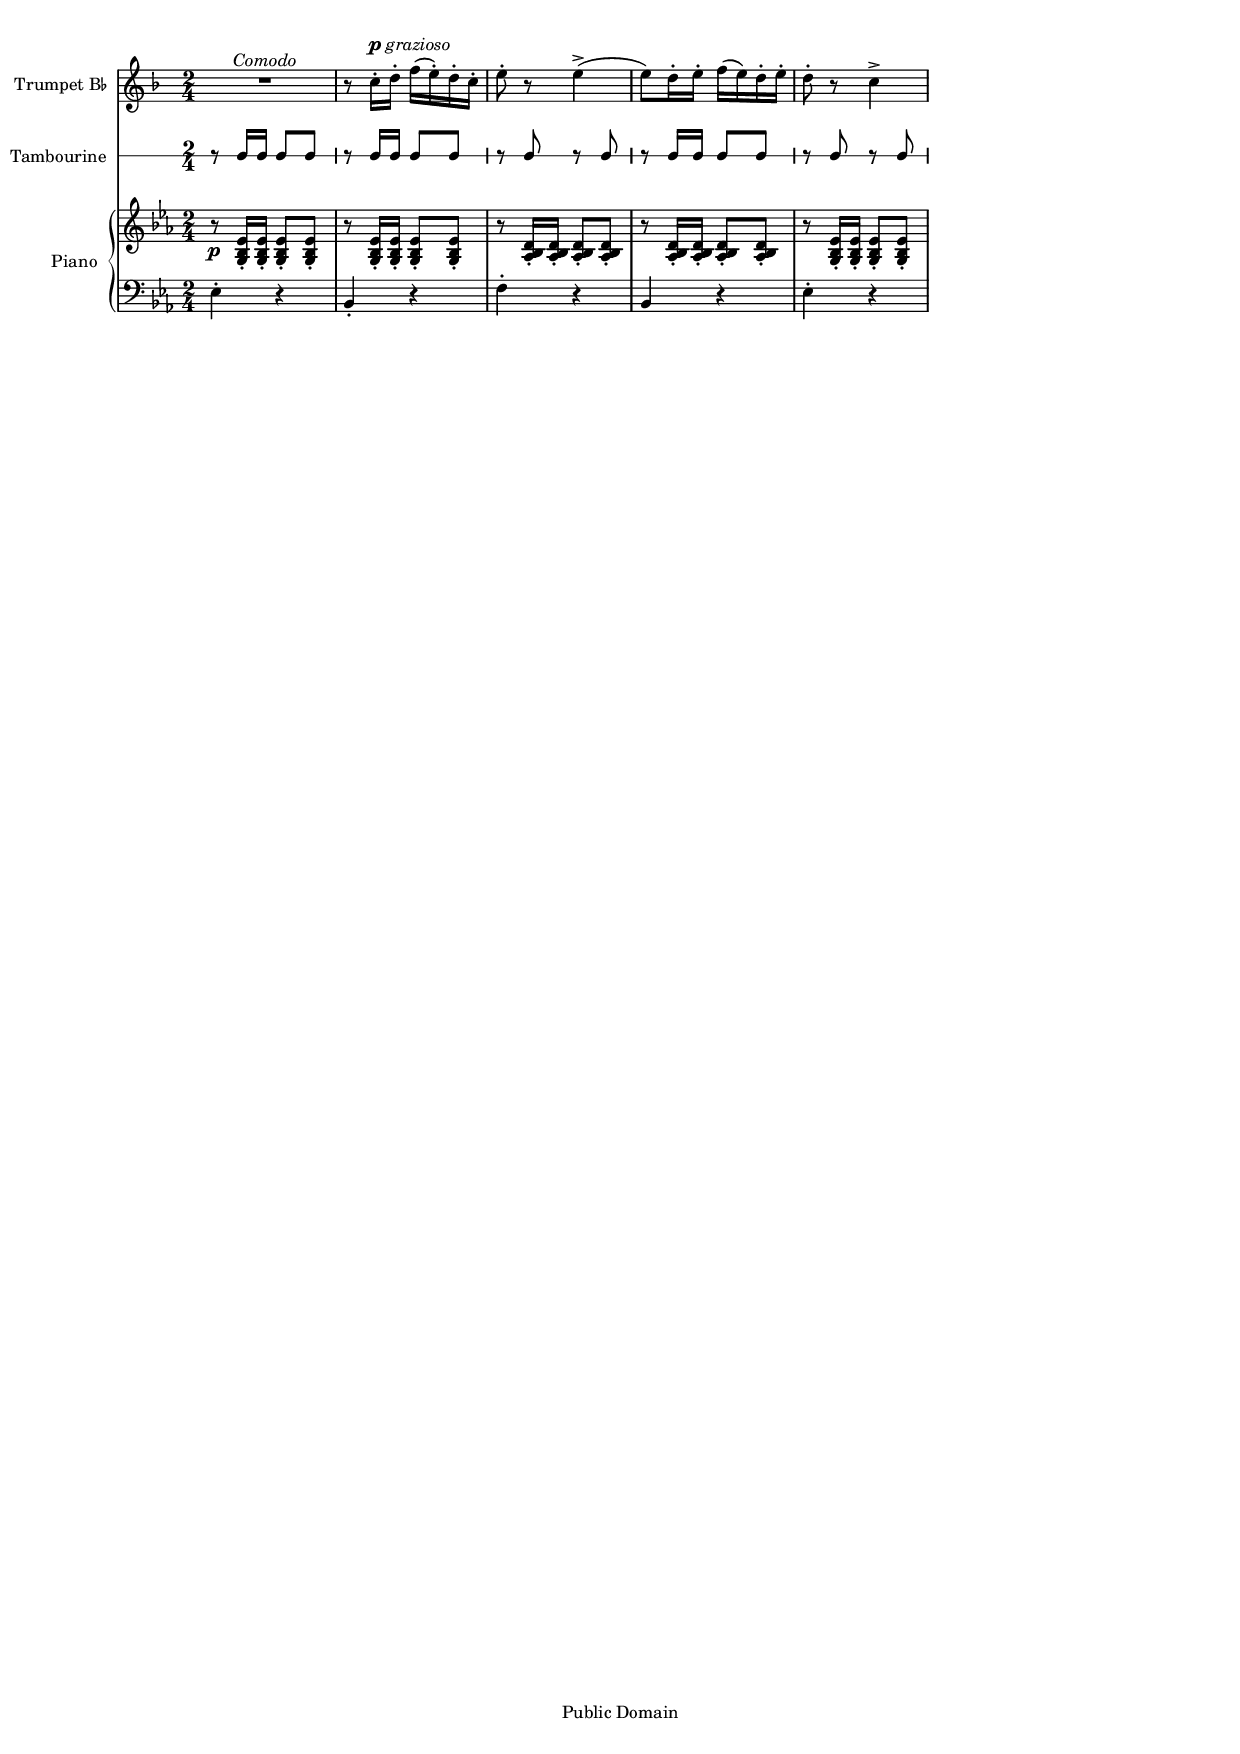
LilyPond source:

\version "2.14.0"
\include "catalan.ly"
#(set-global-staff-size 15)
\paper{
  ragged-right=##t
  line-width=17\cm
  indent=0\cm
}


\header {
  lsrtags = "headwords"
  texidoc = ""
  doctitle = "headword"
}

\header {
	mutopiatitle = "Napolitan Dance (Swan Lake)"
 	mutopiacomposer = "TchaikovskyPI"
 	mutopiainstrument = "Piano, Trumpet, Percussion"
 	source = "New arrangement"
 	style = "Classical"
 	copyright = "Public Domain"
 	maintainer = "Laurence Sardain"
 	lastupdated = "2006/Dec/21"
%	title = "Le Lac des Cygnes"
%	subtitle = "Danse Napolitaine"
%	composer = "Piotr Ilitch Tchaïkovski"
%	arranger = "arr. Laurence Sardain"
%       footer = "Mutopia-2006/12/22-896"
}

trompette = \relative do'' {
  \clef treble
  \key mib \major
  \time 2/4
  R2^\markup { \italic Comodo } |
  r8 \once \override TextScript #'padding = #2.0
  sib16-.^\markup {\dynamic p \italic grazioso} do-. mib( re)-. do-. sib-. |
  re8-. r8 re4->( |
  re8) do16-. re-. mib( re) do-. re-. |
  do8-. r8 sib4-> |
}

tambourin = \relative do' {
  \time 2/4
  r8 do16 do do8 do |
  r8 do16 do do8 do |
  r8 do r do |
  r8 do16 do do8 do |
  r8 do r do |
}

tambourinMidi = \drummode {
  \time 2/4
  r8 tamb16 tamb tamb8 tamb |
  r8 tamb16 tamb tamb8 tamb |
  r8 tamb r tamb |
  r8 tamb16 tamb tamb8 tamb |
  r8 tamb r tamb |
}

upper = \relative do' {
  \clef treble
  \key mib \major
  \time 2/4
  r8\p <sol sib mib>16-. <sol sib mib>-. <sol sib mib>8-. <sol sib mib>-. |
  r8 <sol sib mib>16-. <sol sib mib>-. <sol sib mib>8-. <sol sib mib>-. |
  r8 <lab sib re>16-. <lab sib re>-. <lab sib re>8-. <lab sib re>-. |
  r8 <lab sib re>16-. <lab sib re>-. <lab sib re>8-. <lab sib re>-. |
  r8 <sol sib mib>16-. <sol sib mib>-. <sol sib mib>8-. <sol sib mib>-. |
}

lower = \relative do {
  \clef bass
  \key mib \major
  \time 2/4
  mib4-. r4 |
  sib-. r |
  fa'-. r |
  sib, r |
  mib4-. r4 |
}


\score {
  <<
    \context Staff = "trumpet" <<
      \set Staff.instrumentName = \markup { "Trumpet" \concat{ B \teeny \raise #0.4 \flat } }
      \transpose sib do'
      \trompette
    >>
    \context RhythmicStaff = "tambourin" <<
      \set Staff.instrumentName = "Tambourine"
      \tambourin
    >>
    \context PianoStaff = "prima" <<
      \set PianoStaff.instrumentName = "Piano  "
      \context Staff = "uppera" \upper
      \context Staff = "lowera" \lower
    >>
  >>
  \layout { }
}
\score {
  <<
    \context Staff = "trumpet" {
      \set Staff.midiInstrument = "trumpet"
      \trompette
    }
    \context DrumStaff = "tambourin" {
      \tambourinMidi
    }
    \context Staff = "piano" <<
      \upper
      \lower
    >>
  >>
  \midi {
    \context {
      \Score
      tempoWholesPerMinute = #(ly:make-moment 72 4)
    }
  }
}

